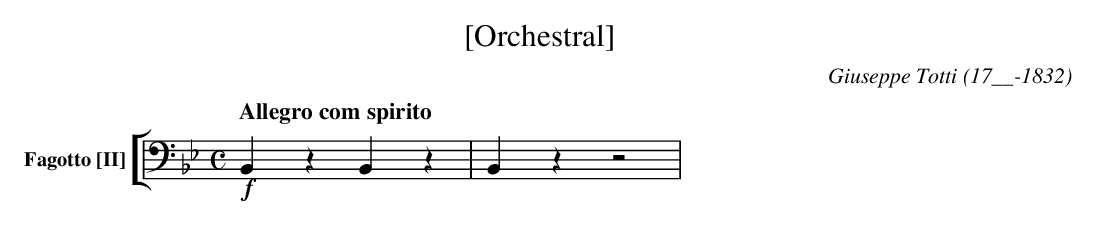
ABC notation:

X:1
T:[Orchestral]
C:Giuseppe Totti (17__-1832)
M:C
L:1/4
K:Bb
V: 15 clef=bass name="Fagotto [II]" sname="Fg. II"
%%staves [( 15 )]
   [Q:"Allegro com spirito"]  !f! B,, z B,, z | B,, z z2 |
